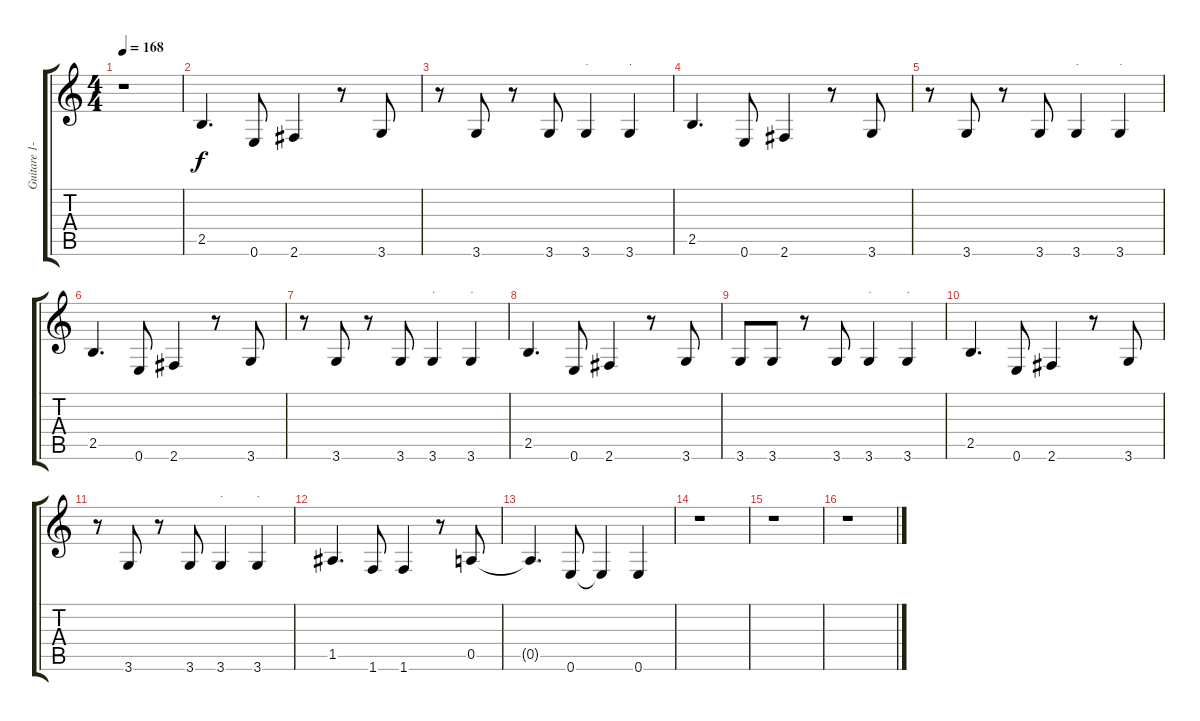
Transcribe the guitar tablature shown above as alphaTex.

\track ("Guitare 1-jouer avec G1" "Guitare 1-") {instrument acousticguitarsteel}
\staff {score tabs}
\tuning (E4 B3 G3 D3 A2 E2) {hide}
\ts (4 4)
\tempo 168
\clef g2
\ks c
r.1{dy f} |
2.5.4{d} 0.6.8 2.6.4 r.8 3.6.8 |
r.8 3.6.8 r.8 3.6.8 3.6.4{txt "."} 3.6.4{txt "."} |
2.5.4{d} 0.6.8 2.6.4 r.8 3.6.8 |
r.8 3.6.8 r.8 3.6.8 3.6.4{txt "."} 3.6.4{txt "."} |
2.5.4{d} 0.6.8 2.6.4 r.8 3.6.8 |
r.8 3.6.8 r.8 3.6.8 3.6.4{txt "."} 3.6.4{txt "."} |
2.5.4{d} 0.6.8 2.6.4 r.8 3.6.8 |
3.6.8 3.6.8 r.8 3.6.8 3.6.4{txt "."} 3.6.4{txt "."} |
2.5.4{d} 0.6.8 2.6.4 r.8 3.6.8 |
r.8 3.6.8 r.8 3.6.8 3.6.4{txt "."} 3.6.4{txt "."} |
1.5.4{d} 1.6.8 1.6.4 r.8 0.5.8 |
0.5{t}.4{d} 0.6.8 0.6{t}.4 0.6.4 |
r.1 |
r.1 |
r.1
